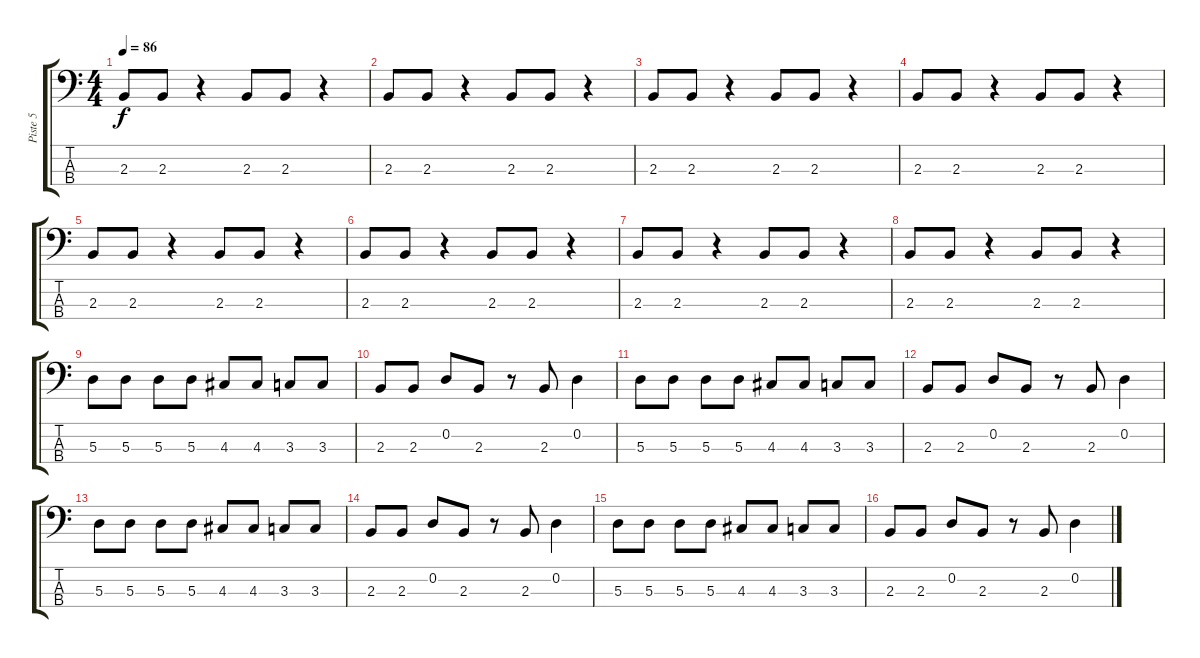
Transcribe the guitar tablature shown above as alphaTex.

\track ("Piste 5" "Piste 5") {instrument electricbasspick}
\staff {score tabs}
\tuning (G2 D2 A1 E1) {hide}
\ts (4 4)
\tempo 86
\clef f4
\ks c
2.3.8{dy f} 2.3.8 r.4 2.3.8 2.3.8 r.4 |
2.3.8 2.3.8 r.4 2.3.8 2.3.8 r.4 |
2.3.8 2.3.8 r.4 2.3.8 2.3.8 r.4 |
2.3.8 2.3.8 r.4 2.3.8 2.3.8 r.4 |
2.3.8 2.3.8 r.4 2.3.8 2.3.8 r.4 |
2.3.8 2.3.8 r.4 2.3.8 2.3.8 r.4 |
2.3.8 2.3.8 r.4 2.3.8 2.3.8 r.4 |
2.3.8 2.3.8 r.4 2.3.8 2.3.8 r.4 |
5.3.8 5.3.8 5.3.8 5.3.8 4.3.8 4.3.8 3.3.8 3.3.8 |
2.3.8 2.3.8 0.2.8 2.3.8 r.8 2.3.8 0.2.4 |
5.3.8 5.3.8 5.3.8 5.3.8 4.3.8 4.3.8 3.3.8 3.3.8 |
2.3.8 2.3.8 0.2.8 2.3.8 r.8 2.3.8 0.2.4 |
5.3.8 5.3.8 5.3.8 5.3.8 4.3.8 4.3.8 3.3.8 3.3.8 |
2.3.8 2.3.8 0.2.8 2.3.8 r.8 2.3.8 0.2.4 |
5.3.8 5.3.8 5.3.8 5.3.8 4.3.8 4.3.8 3.3.8 3.3.8 |
2.3.8 2.3.8 0.2.8 2.3.8 r.8 2.3.8 0.2.4
